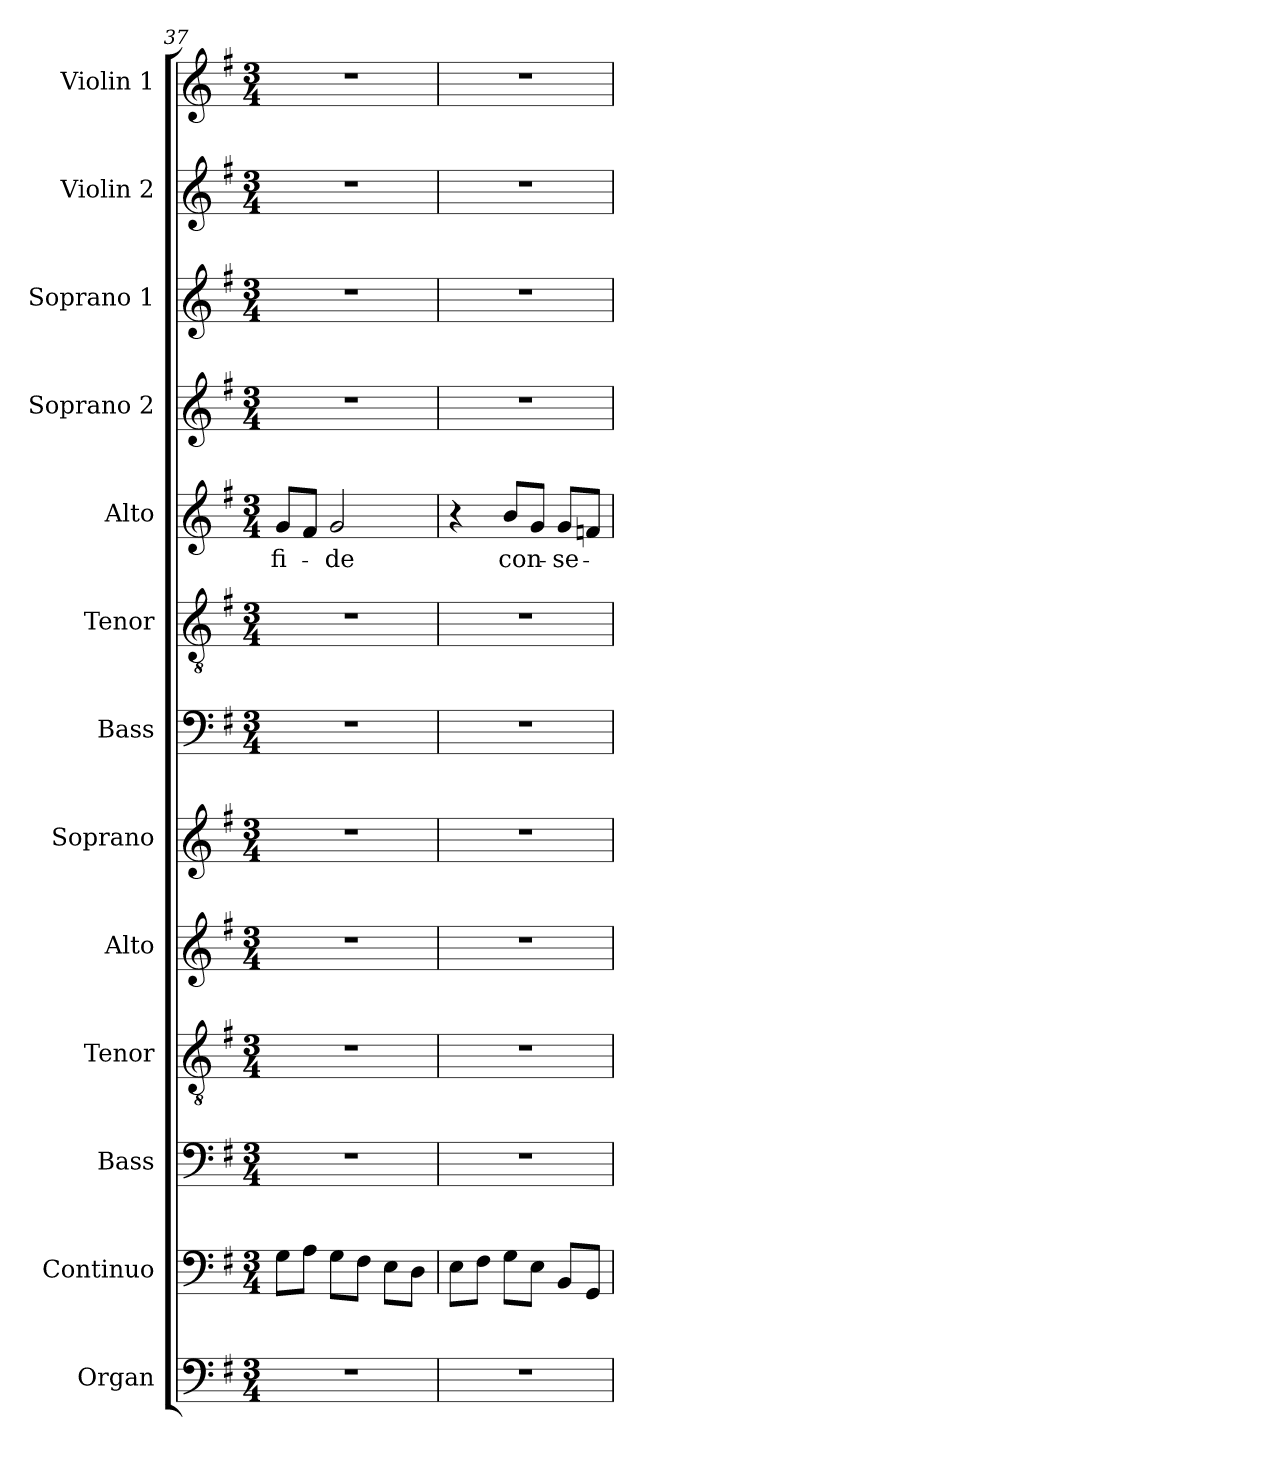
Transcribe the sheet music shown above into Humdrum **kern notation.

**kern	**kern	**kern	**kern	**kern	**kern	**kern	**kern	**kern	**text	**kern	**kern	**kern	**kern
*part13	*part12	*part11	*part10	*part9	*part8	*part7	*part6	*part5	*part5	*part4	*part3	*part2	*part1
*staff13	*staff12	*staff11	*staff10	*staff9	*staff8	*staff7	*staff6	*staff5	*staff5	*staff4	*staff3	*staff2	*staff1
*I"Organ	*I"Continuo	*I"Bass	*I"Tenor	*I"Alto	*I"Soprano	*I"Bass	*I"Tenor	*I"Alto	*	*I"Soprano 2	*I"Soprano 1	*I"Violin 2	*I"Violin 1
*I'Org.	*I'Cont.	*I'B.	*I'T.	*I'A.	*I'S.	*I'B.	*I'T.	*I'A.	*	*I'S2.	*I'S1.	*I'Vln. 2	*I'Vln. 1
!!LO:LB:g=z
*clefF4	*clefF4	*clefF4	*clefGv2	*clefG2	*clefG2	*clefF4	*clefGv2	*clefG2	*	*clefG2	*clefG2	*clefG2	*clefG2
*	*	*	*ITrd7c12	*	*	*	*ITrd7c12	*	*	*	*	*	*
*k[f#]	*k[f#]	*k[f#]	*k[f#]	*k[f#]	*k[f#]	*k[f#]	*k[f#]	*k[f#]	*	*k[f#]	*k[f#]	*k[f#]	*k[f#]
*G:	*G:	*G:	*G:	*G:	*G:	*G:	*G:	*G:	*	*G:	*G:	*G:	*G:
*M3/4	*M3/4	*M3/4	*M3/4	*M3/4	*M3/4	*M3/4	*M3/4	*M3/4	*	*M3/4	*M3/4	*M3/4	*M3/4
=37	=37	=37	=37	=37	=37	=37	=37	=37	=37	=37	=37	=37	=37
!LO:N:vis=1	!	!LO:N:vis=1	!LO:N:vis=1	!LO:N:vis=1	!LO:N:vis=1	!LO:N:vis=1	!LO:N:vis=1	!	!	!	!	!	!
!	!	!	!	!	!	!	!	!	!LO:LY:b:color=#000000	!LO:N:vis=1	!LO:N:vis=1	!LO:N:vis=1	!LO:N:vis=1
2.r	8Gi\L	2.r	2.r	2.r	2.r	2.r	2.r	8gi/L	fi-	2.r	2.r	2.r	2.r
.	8Ai\J	.	.	.	.	.	.	8f#i/J	.	.	.	.	.
!	!	!	!	!	!	!	!	!	!LO:LY:b:color=#000000	!	!	!	!
.	8Gi\L	.	.	.	.	.	.	2gi/	-de	.	.	.	.
.	8F#i\J	.	.	.	.	.	.	.	.	.	.	.	.
.	8Ei\L	.	.	.	.	.	.	.	.	.	.	.	.
.	8Di\J	.	.	.	.	.	.	.	.	.	.	.	.
=38	=38	=38	=38	=38	=38	=38	=38	=38	=38	=38	=38	=38	=38
!LO:N:vis=1	!	!LO:N:vis=1	!LO:N:vis=1	!LO:N:vis=1	!LO:N:vis=1	!LO:N:vis=1	!LO:N:vis=1	!	!	!LO:N:vis=1	!LO:N:vis=1	!LO:N:vis=1	!LO:N:vis=1
2.r	8Ei\L	2.r	2.r	2.r	2.r	2.r	2.r	4r	.	2.r	2.r	2.r	2.r
.	8F#i\J	.	.	.	.	.	.	.	.	.	.	.	.
!	!	!	!	!	!	!	!	!	!LO:LY:b:color=#000000	!	!	!	!
.	8Gi\L	.	.	.	.	.	.	8bi/L	con-	.	.	.	.
.	8Ei\J	.	.	.	.	.	.	8gi/J	.	.	.	.	.
!	!	!	!	!	!	!	!	!	!LO:LY:b:color=#000000	!	!	!	!
.	8BBi/L	.	.	.	.	.	.	8gi/L	-se-	.	.	.	.
.	8GGi/J	.	.	.	.	.	.	8fni/J	.	.	.	.	.
=	=	=	=	=	=	=	=	=	=	=	=	=	=
*-	*-	*-	*-	*-	*-	*-	*-	*-	*-	*-	*-	*-	*-
